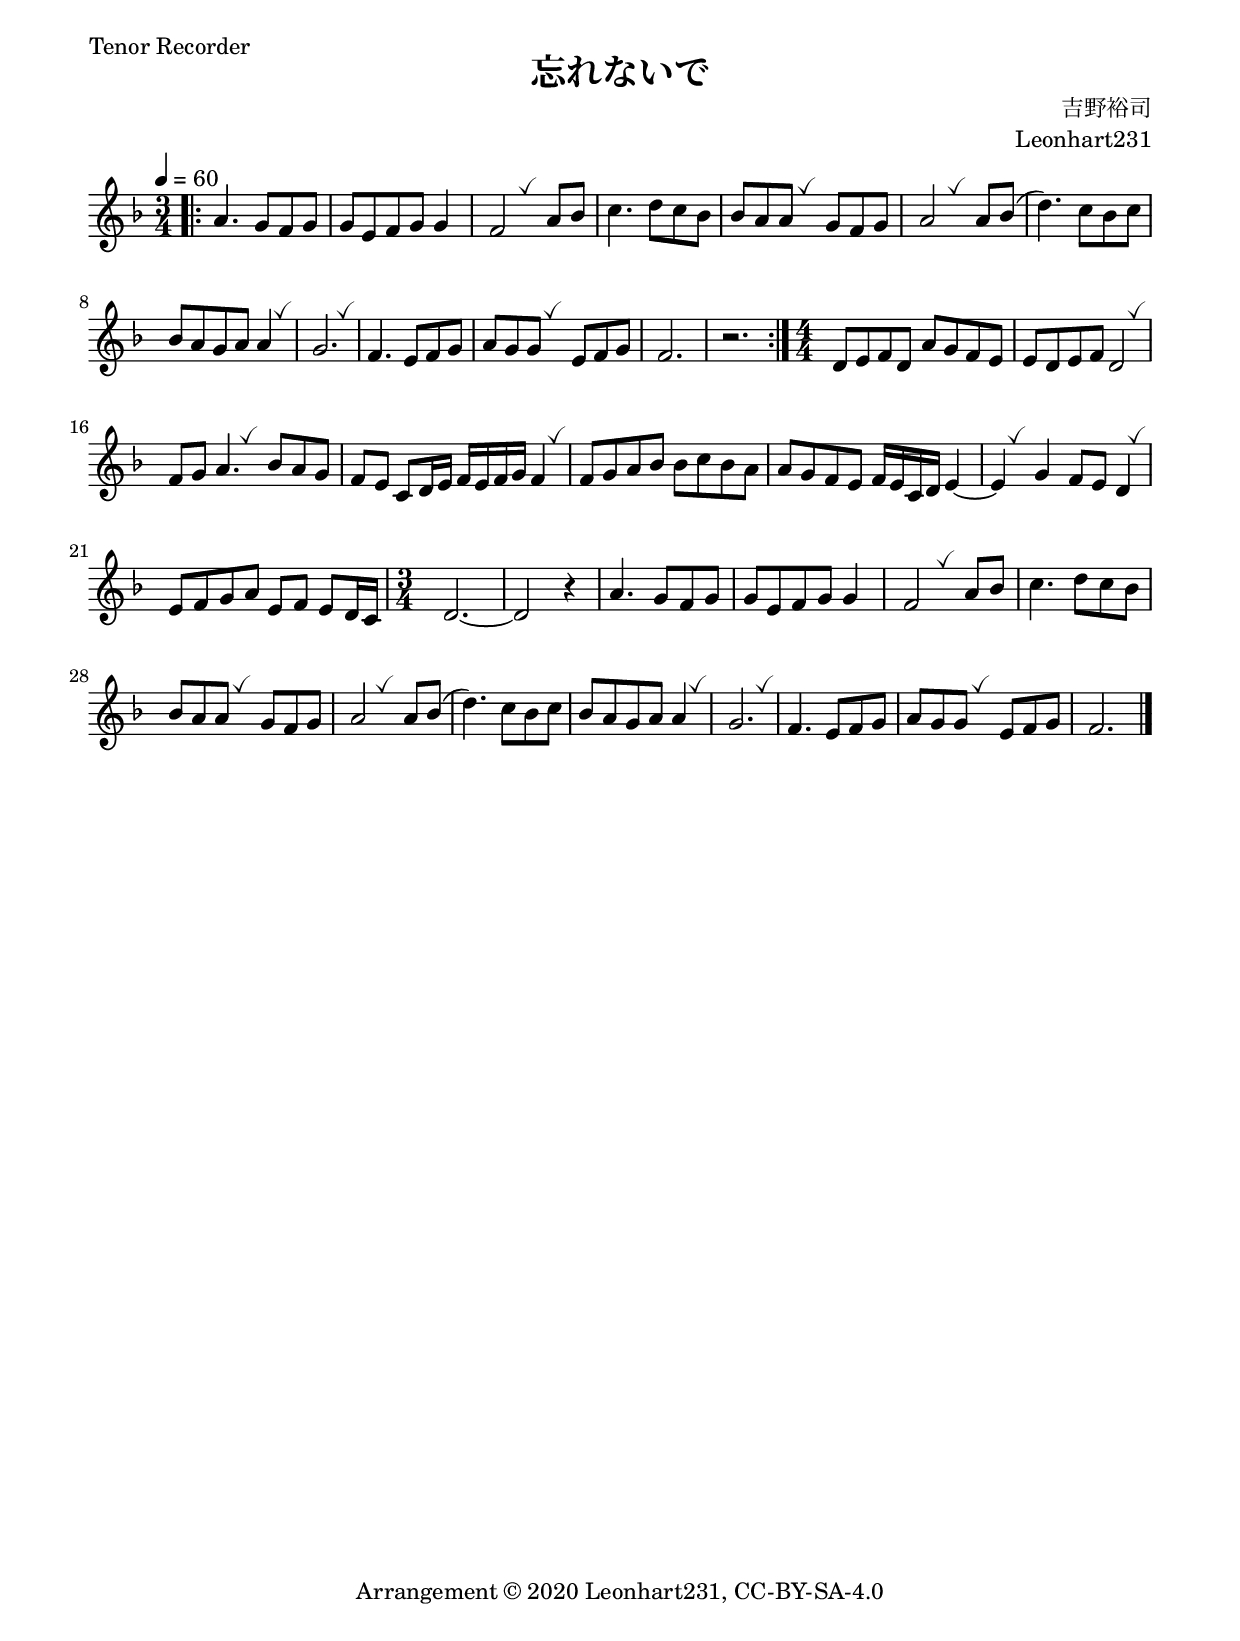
\version "2.18.2"
\language "english"

\header {
  title = "忘れないで"
  instrument = "Tenor Recorder"
  composer = "吉野裕司"
  arranger = "Leonhart231"
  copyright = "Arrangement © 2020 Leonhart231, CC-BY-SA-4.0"
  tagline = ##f
}

\paper {
  #(set-paper-size "a4")
  bookTitleMarkup = \markup {
    \column {
      \fill-line { \fromproperty #'header:instrument \null }
      \fill-line { \fontsize #4 \bold \fromproperty #'header:title }
      \fill-line { \null \fromproperty #'header:composer }
      \fill-line { \null \fromproperty #'header:arranger }
    }
  }
  indent = 0\in
  top-margin = 15\mm
  bottom-margin = 15\mm
  left-margin = 15\mm
  right-margin = 15\mm
}

global = {
  \key d \minor
  \tempo 4=60
  \numericTimeSignature
  \compressFullBarRests
  \override MultiMeasureRest.expand-limit = #2
  \accidentalStyle modern
  \set Staff.printKeyCancellation = ##f
  \override BreathingSign.text = \markup {
    \musicglyph #"scripts.tickmark"
  }
}

tenorRecorder = \relative c' {
  \global
  \time 3/4
  \bar ".|:" a'4. g8 f g |
  g8 e f g g4 |
  f2 \breathe a8 bf |
  c4. d8 c bf |
  bf8 a a \breathe g f g |
  a2 \breathe a8 bf( |
  d4.) c8 bf c |
  bf8 a g a a4 \breathe |
  g2. \breathe |
  f4. e8 f g a g g \breathe e f g f2. |
  r2. | \bar ":|."
  \time 4/4
  d8 e f d a' g f e |
  e8 d e f d2 \breathe |
  f8 g a4. \breathe bf8 a g |
  f8 e c d16 e f e f g f4 \breathe |
  f8 g a bf bf c bf a |
  a8 g f e f16 e c d e4~ |
  e4 \breathe g4 f8 e d4 \breathe |
  e8 f g a e f e d16 c |
  \time 3/4
  d2.~ |
  d2 r4 |
  a'4. g8 f g |
  g8 e f g g4 |
  f2 \breathe a8 bf |
  c4. d8 c bf |
  bf8 a a \breathe g f g |
  a2 \breathe a8 bf( |
  d4.) c8 bf c |
  bf8 a g a a4 \breathe |
  g2. \breathe |
  f4. e8 f g a g g \breathe e f g f2. | \bar "|."
}

\score {
  \new Staff \with {
    midiInstrument = "recorder"
  } \tenorRecorder
  \layout { }
  \midi { }
}
